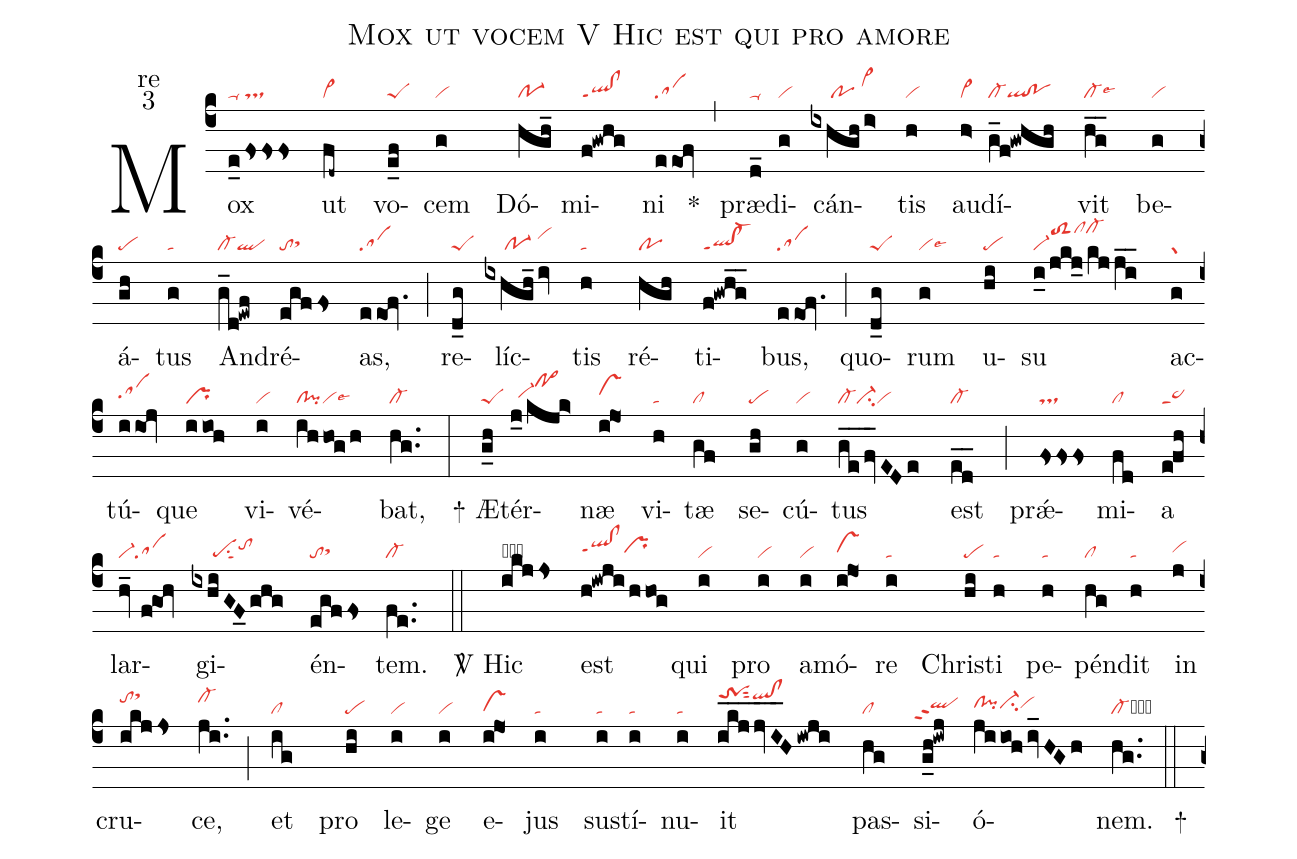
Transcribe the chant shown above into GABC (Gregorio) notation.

name:Mox ut vocem V Hic est qui pro amore;
office-part:re;
mode:3;
nabc-lines:1;
%%
(c4) Mox(e_0/fsfsfs|ta-/ts) ut(fd~|vi>) vo(e_f|peS)cem(g|vi) Dó(hgh_|po-1)mi(f!gwhg|ql!clppt1)ni(eeof|sa) <sp>*</sp>(,) præ(d_|ta-)di(g|vi)cán(ixhgh/i>|/////po/vi>hj)tis(h|vi) au(h>|vi>)dí(g_f!gwhgh|cl-ql!po)vit(hg__|cl-lse6) be(g |vi)á(gh|pe)tus(g|ta) An(g_d!ewf|cl-ql)dré(egffs|tosthh)as,(eeof.|sa) (;) re(d_g|peS)líc(ixhgh_/iv|/////po-1/vihj)tis(h|ta) ré(hgh|po)ti(f!gwhg__|ql!cl-ppt1)bus,(eeof.|sa) (;) quo(d_g|peS)rum(g|vilse6) u(hi|pe)su(i_0/jkj_/kjji__|vi-toS2hkclhlcl-hl) ac(g|gr)tú(iioj|sahh)que(iioh|pr) vi(i|vi)vé(ihhog/h|cl!pivilse6)bat,(hg..|cl-) (:)

<sp>+</sp> Æ(g_h|peS)tér(j_0/kjk>|//vi-hhpo>hl)næ(ijO1|vshi) vi(h|ta)tæ(gf|cl) se(gh|pe)cú(g|vi)tus(ge__/fv_EDe|cl-ci-vi) est(ed__|cl-) (;) prǽ(fsfsfs|ts)mi(fd|cl)a(efh|sc~) lar(hv_//f@goh|vi-sa)gi(ixhiGF_0ghg|/////pesu1sut1tohi)én(egffs|tosthh)tem.(fe..|cl-) (::)

<sp>V/</sp> Hic(ikjjs|obtohjsthl) est(h!iwji/hhog|qlhh!clhhppt1prhh) qui(i|vi) pro(i|vi) a(i|vi)mó(ijO1|vshh)re(i|ta) Chris(hi|pe)ti(h|ta) pe(h|ta)pén(hg|cl)dit(h|ta) in(j|vihh) cru(ikjjs|tohjsthl)ce,(ji..|cl-hj) (;) et(ig|cl) pro(hi|pe) le(i|vi)ge(i|vi) e(ijO1|vshg)jus(i|ta) sus(i|ta)tí(i|ta)nu(i|ta)it(ikj___/jv_I_H/iwji|trShksut2qlhk!clhk) pas(hg|cl)si(g_h!iwj|``qlhhppt2)ó(jiioh/iv_HGh|clhh!pihhci-hhvihh)nem.(hg..|cl-cb) <sp>+</sp>(::) (g+z)
